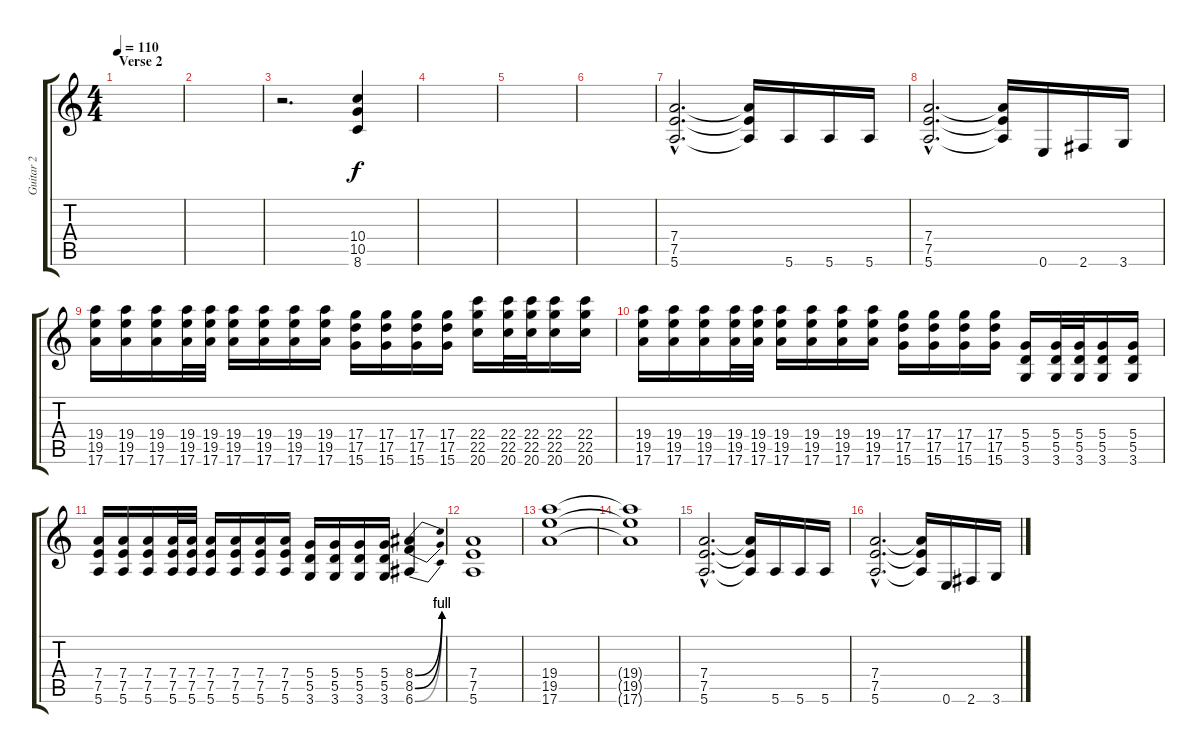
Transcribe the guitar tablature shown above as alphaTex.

\track ("Guitar 2" "Guitar 2") {instrument distortionguitar}
\staff {score tabs}
\tuning (E4 B3 G3 D3 A2 E2) {hide}
\ts (4 4)
\section ("" "Verse 2")
\tempo 110
\clef g2
\ks c
|
|
r.2{d} (10.4 10.5 8.6).4 |
|
|
|
(7.4{hac} 7.5{hac} 5.6{hac}).2{d} (7.4{t} 7.5{t} 5.6{t}).16 5.6.16 5.6.16 5.6.16 |
(7.4{hac} 7.5{hac} 5.6{hac}).2{d} (7.4{t} 7.5{t} 5.6{t}).16 0.6.16 2.6.16 3.6.16 |
(19.4 19.5 17.6).16 (19.4 19.5 17.6).16 (19.4 19.5 17.6).16 (19.4 19.5 17.6).32 (19.4 19.5 17.6).32 (19.4 19.5 17.6).16 (19.4 19.5 17.6).16 (19.4 19.5 17.6).16 (19.4 19.5 17.6).16 (17.4 17.5 15.6).16 (17.4 17.5 15.6).16 (17.4 17.5 15.6).16 (17.4 17.5 15.6).16 (22.4 22.5 20.6).16 (22.4 22.5 20.6).32 (22.4 22.5 20.6).32 (22.4 22.5 20.6).16 (22.4 22.5 20.6).16 |
(19.4 19.5 17.6).16 (19.4 19.5 17.6).16 (19.4 19.5 17.6).16 (19.4 19.5 17.6).32 (19.4 19.5 17.6).32 (19.4 19.5 17.6).16 (19.4 19.5 17.6).16 (19.4 19.5 17.6).16 (19.4 19.5 17.6).16 (17.4 17.5 15.6).16 (17.4 17.5 15.6).16 (17.4 17.5 15.6).16 (17.4 17.5 15.6).16 (5.4 5.5 3.6).16 (5.4 5.5 3.6).32 (5.4 5.5 3.6).32 (5.4 5.5 3.6).16 (5.4 5.5 3.6).16 |
(7.4 7.5 5.6).16 (7.4 7.5 5.6).16 (7.4 7.5 5.6).16 (7.4 7.5 5.6).32 (7.4 7.5 5.6).32 (7.4 7.5 5.6).16 (7.4 7.5 5.6).16 (7.4 7.5 5.6).16 (7.4 7.5 5.6).16 (5.4 5.5 3.6).16 (5.4 5.5 3.6).16 (5.4 5.5 3.6).16 (5.4 5.5 3.6).16 (8.4{be (bend 0 0 60 4)} 8.5{be (bend 0 0 60 4)} 6.6{be (bend 0 0 60 4)}).4 |
(7.4 7.5 5.6).1 |
(19.4 19.5 17.6).1 |
(19.4{t} 19.5{t} 17.6{t}).1 |
(7.4{hac} 7.5{hac} 5.6{hac}).2{d} (7.4{t} 7.5{t} 5.6{t}).16 5.6.16 5.6.16 5.6.16 |
(7.4{hac} 7.5{hac} 5.6{hac}).2{d} (7.4{t} 7.5{t} 5.6{t}).16 0.6.16 2.6.16 3.6.16
